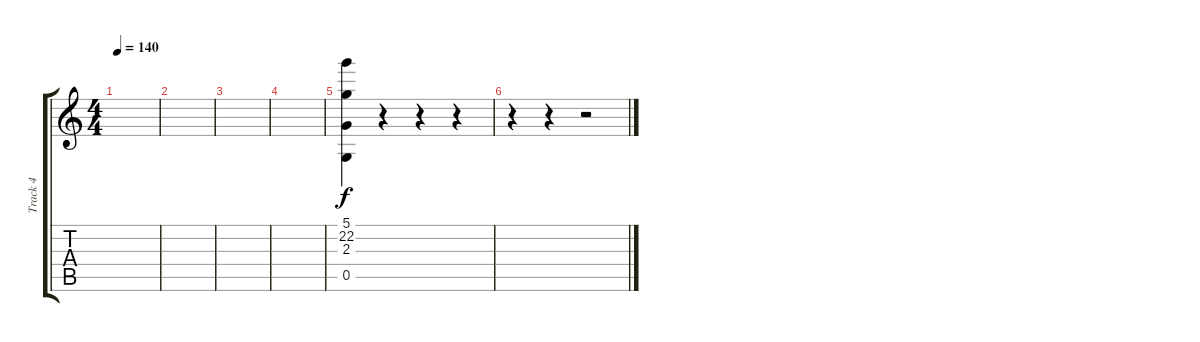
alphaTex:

\track ("Track 4" "Track 4") {instrument orchestrahit}
\staff {score tabs}
\tuning (D5 A4 F4 C4 G3 D3) {hide}
\ts (4 4)
\tempo 140
\clef g2
\ks c
|
|
|
|
(5.1 22.2 2.3 0.5).4 r.4 r.4 r.4 |
r.4 r.4 r.2
